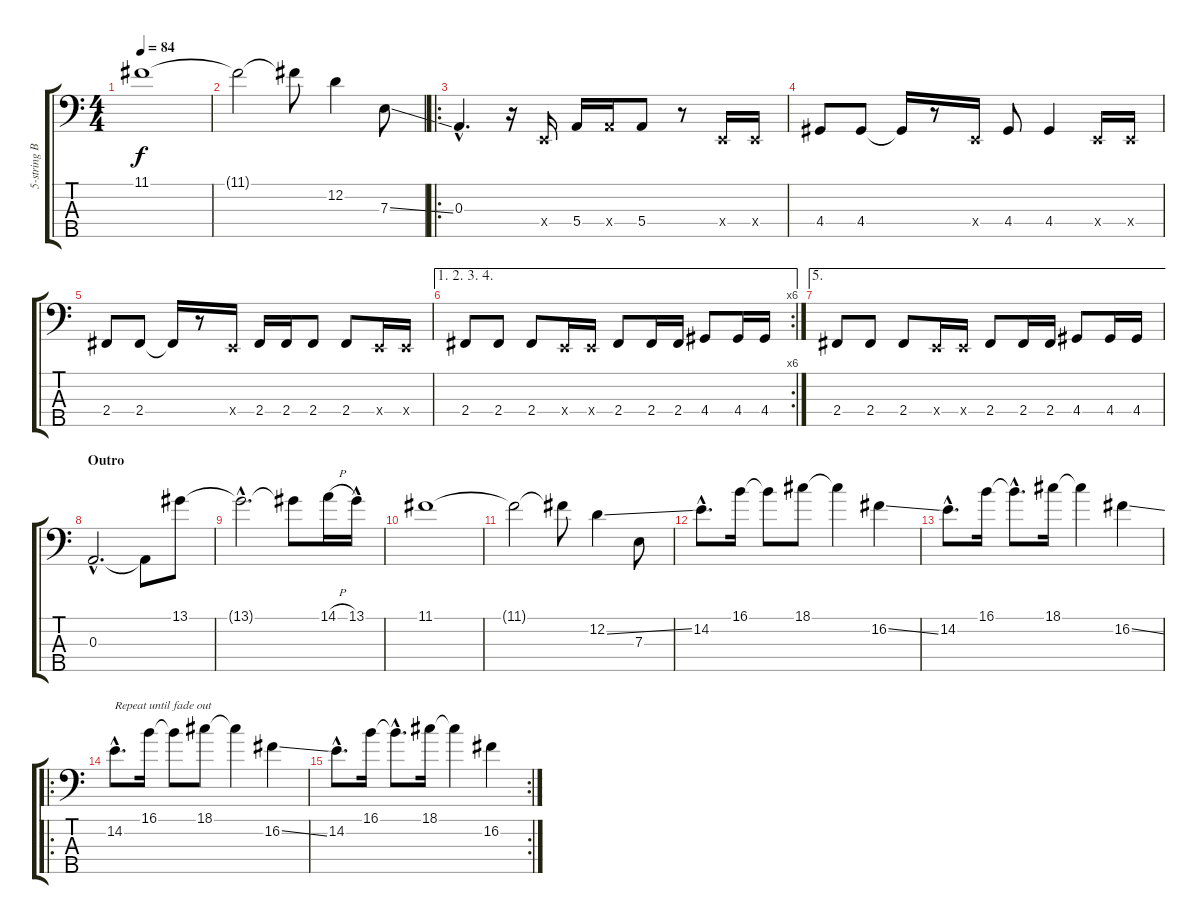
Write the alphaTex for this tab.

\track ("5-string Bass (Stefan Lessard)" "5-string B") {instrument electricbassfinger}
\staff {score tabs}
\tuning (G2 D2 A1 E1 B0) {hide}
\ts (4 4)
\tempo 84
\clef f4
\ks c
11.1.1{dy f} |
11.1{t}.2 11.1{t}.8 12.2.4 7.3{ss}.8 |
\ro
0.3{hac}.4{d} r.16 0.4{x}.16 5.4.16 5.4{x}.16 5.4.8 r.8 0.4{x}.16 0.4{x}.16 |
4.4.8 4.4.8 4.4{t}.16 r.8 0.4{x}.16 4.4.8 4.4.4 0.4{x}.16 0.4{x}.16 |
2.4.8 2.4.8 2.4{t}.16 r.8 0.4{x}.16 2.4.16 2.4.16 2.4.8 2.4.8 0.4{x}.16 0.4{x}.16 |
\ae (1 2 3 4)
\rc 6
2.4.8 2.4.8 2.4.8 0.4{x}.16 0.4{x}.16 2.4.8 2.4.16 2.4.16 4.4.8 4.4.16 4.4.16 |
\ae 5
2.4.8 2.4.8 2.4.8 0.4{x}.16 0.4{x}.16 2.4.8 2.4.16 2.4.16 4.4.8 4.4.16 4.4.16 |
\section ("" "Outro")
0.3{hac}.2{d} 0.3{t}.8 13.1.8 |
13.1{hac t}.2{d} 13.1{t}.8 14.1{h}.16 13.1{hac}.16 |
11.1.1 |
11.1{t}.2 11.1{t}.8 12.2{ss}.4 7.3.8 |
14.2{hac}.8{d} 16.1.16 16.1{t}.8 18.1.8 18.1{t}.4 16.2{ss}.4 |
14.2{hac}.8{d} 16.1.16 16.1{hac t}.8{d} 18.1.16 18.1{t}.4 16.2{ss}.4 |
\ro
14.2{hac}.8{d txt "Repeat until fade out"} 16.1.16 16.1{t}.8 18.1.8 18.1{t}.4 16.2{ss}.4 |
\rc 2
14.2{hac}.8{d} 16.1.16 16.1{hac t}.8{d} 18.1.16 18.1{t}.4 16.2.4
